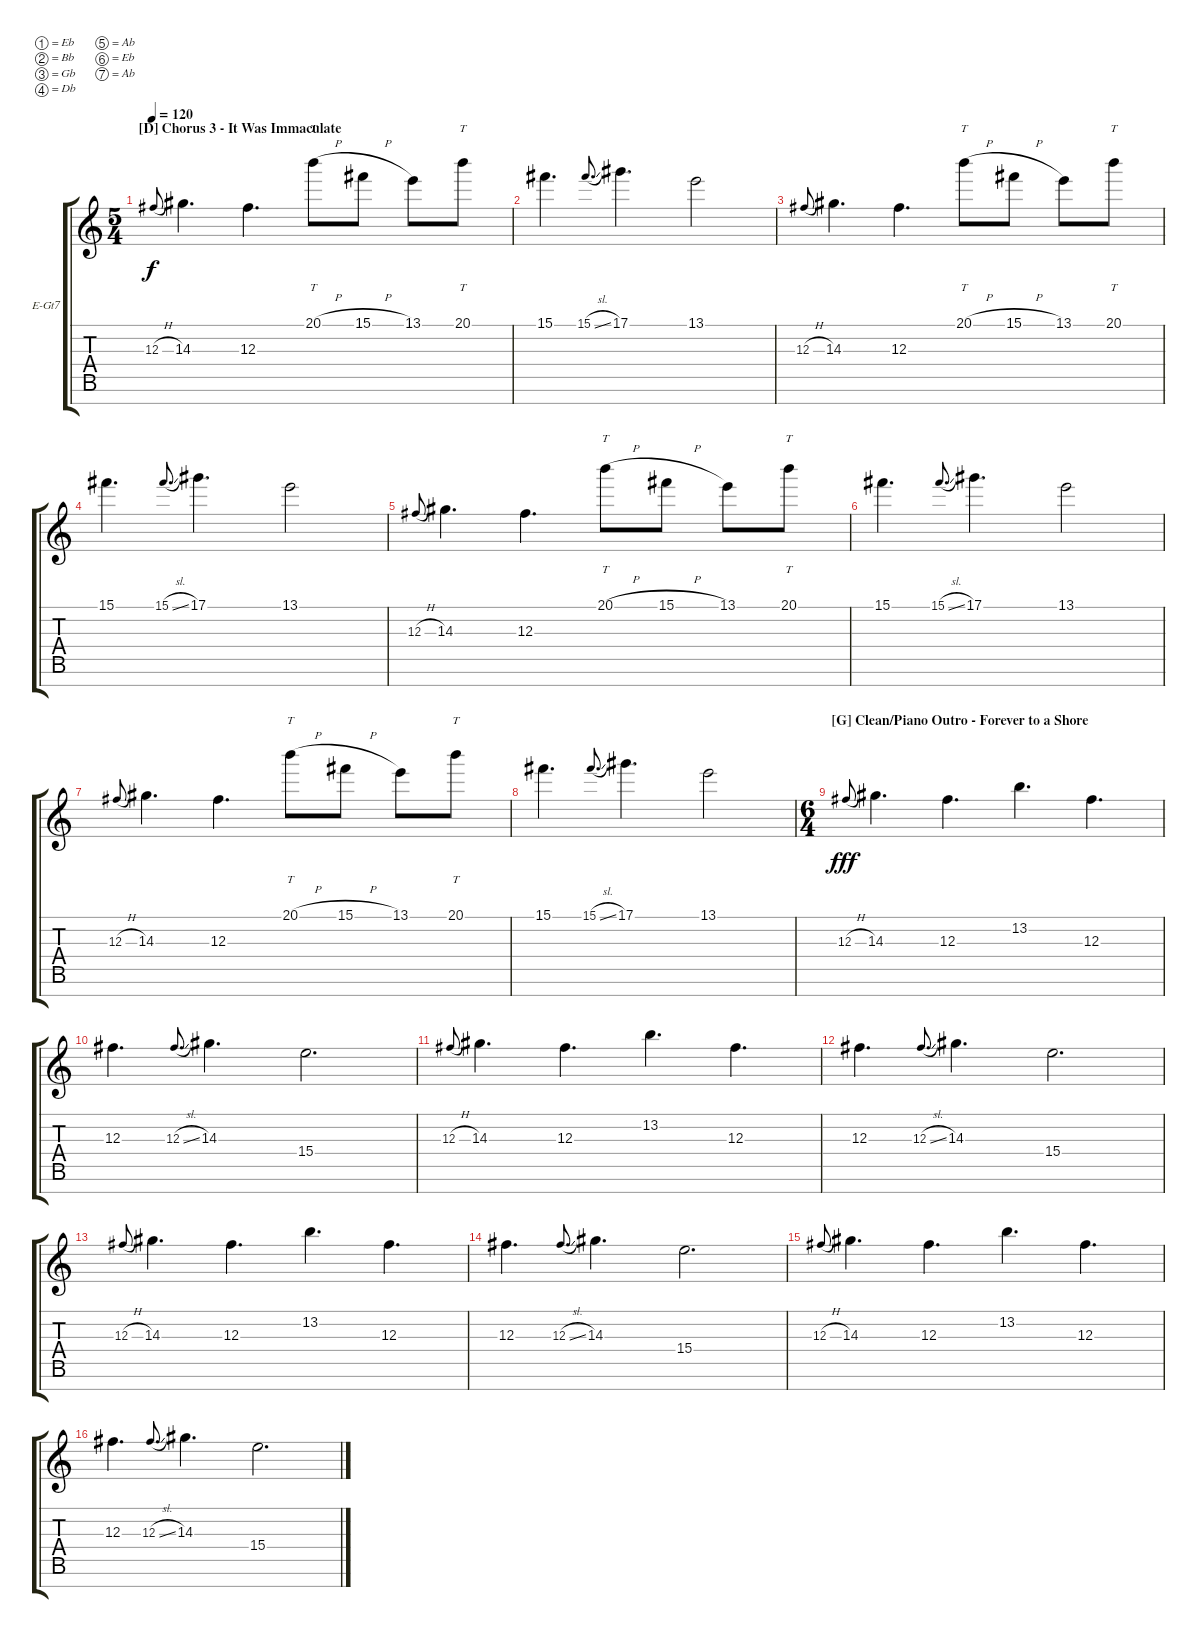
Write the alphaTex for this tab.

\defaultSystemsLayout 4
\bracketExtendMode groupsimilarinstruments
\firstSystemTrackNameOrientation horizontal
\otherSystemsTrackNameOrientation horizontal
\track ("Lead/Harmony Quiet" "E-Gt7") {instrument distortionguitar}
\staff {score tabs}
\tuning (Eb4 Bb3 Gb3 Db3 Ab2 Eb2 Ab1)
\ts (5 4)
\section ("D" "Chorus 3 - It Was Immaculate")
\tempo 120
\clef g2
\ks c
12.3{h}.8{gr onbeat dy f} 14.3.4{d} 12.3.4{d} 20.1{h}.8{tt} 15.1{h}.8 13.1.8 20.1.8{tt} |
15.1.4{d} 15.1{sl}.8{d gr onbeat} 17.1.4{d} 13.1.2 |
12.3{h}.8{gr onbeat} 14.3.4{d} 12.3.4{d} 20.1{h}.8{tt} 15.1{h}.8 13.1.8 20.1.8{tt} |
15.1.4{d} 15.1{sl}.8{d gr onbeat} 17.1.4{d} 13.1.2 |
12.3{h}.8{gr onbeat} 14.3.4{d} 12.3.4{d} 20.1{h}.8{tt} 15.1{h}.8 13.1.8 20.1.8{tt} |
15.1.4{d} 15.1{sl}.8{d gr onbeat} 17.1.4{d} 13.1.2 |
12.3{h}.8{gr onbeat} 14.3.4{d} 12.3.4{d} 20.1{h}.8{tt} 15.1{h}.8 13.1.8 20.1.8{tt} |
15.1.4{d} 15.1{sl}.8{d gr onbeat} 17.1.4{d} 13.1.2 |
\ts (6 4)
\section ("G" "Clean/Piano Outro - Forever to a Shore")
12.3{h}.8{gr onbeat dy fff} 14.3.4{d} 12.3.4{d} 13.2.4{d} 12.3.4{d} |
12.3.4{d} 12.3{sl}.8{d gr onbeat} 14.3.4{d} 15.4.2{d} |
12.3{h}.8{gr onbeat} 14.3.4{d} 12.3.4{d} 13.2.4{d} 12.3.4{d} |
12.3.4{d} 12.3{sl}.8{d gr onbeat} 14.3.4{d} 15.4.2{d} |
12.3{h}.8{gr onbeat} 14.3.4{d} 12.3.4{d} 13.2.4{d} 12.3.4{d} |
12.3.4{d} 12.3{sl}.8{d gr onbeat} 14.3.4{d} 15.4.2{d} |
12.3{h}.8{gr onbeat} 14.3.4{d} 12.3.4{d} 13.2.4{d} 12.3.4{d} |
12.3.4{d} 12.3{sl}.8{d gr onbeat} 14.3.4{d} 15.4.2{d}
